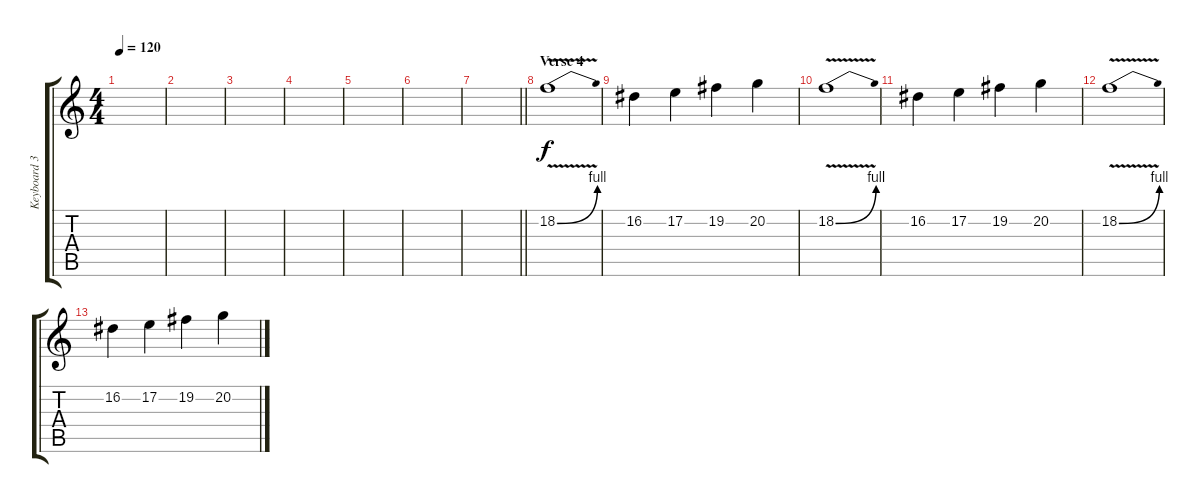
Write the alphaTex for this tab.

\track ("Keyboard 3" "Keyboard 3") {instrument pad3polysynth}
\staff {score tabs}
\tuning (E4 B3 G3 D3 A2 E2) {hide}
\ts (4 4)
\tempo 120
\clef g2
\ks c
|
|
|
|
|
|
\barLineRight lightlight
|
\section ("" "Verse 4")
18.2{be (bend 0 0 60 4) v}.1 |
16.2.4 17.2.4 19.2.4 20.2.4 |
18.2{be (bend 0 0 60 4) v}.1 |
16.2.4 17.2.4 19.2.4 20.2.4 |
18.2{be (bend 0 0 60 4) v}.1 |
16.2.4 17.2.4 19.2.4 20.2.4
